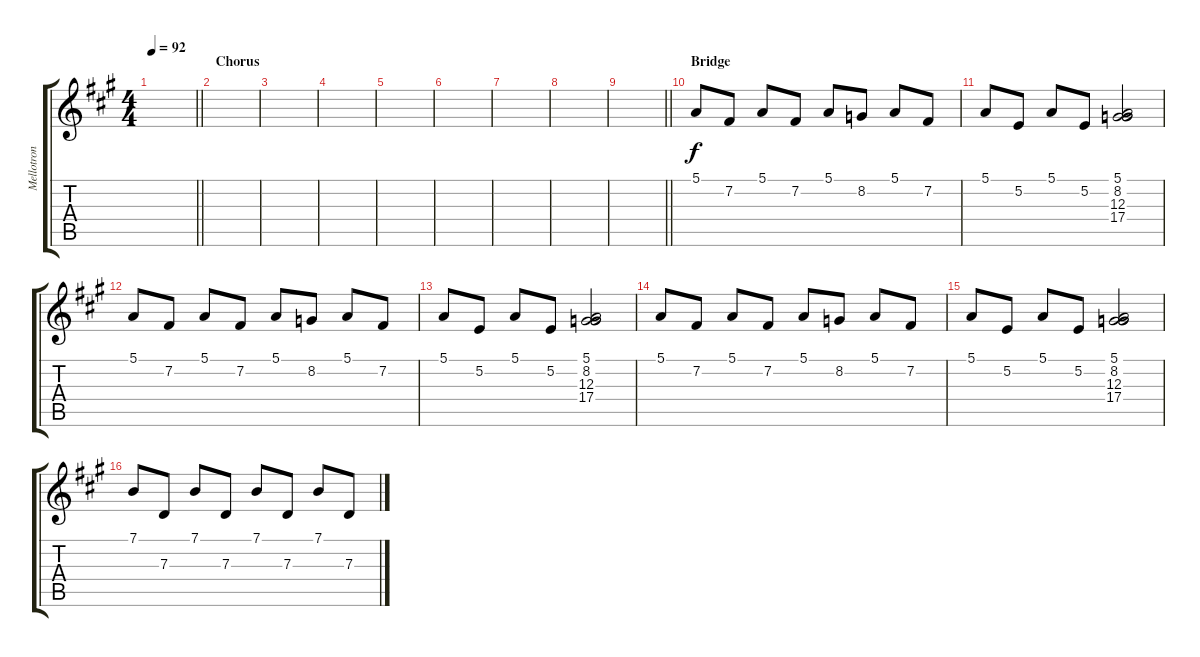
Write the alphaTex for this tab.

\track ("Mellotron" "Mellotron") {instrument flute}
\staff {score tabs}
\tuning (E4 B3 G3 D3 A2 E2) {hide}
\ts (4 4)
\tempo 92
\clef g2
\barLineRight lightlight
\ks a
|
\section ("" "Chorus")
|
|
|
|
|
|
|
\barLineRight lightlight
|
\section ("" "Bridge")
5.1.8 7.2.8 5.1.8 7.2.8 5.1.8 8.2.8 5.1.8 7.2.8 |
5.1.8 5.2.8 5.1.8 5.2.8 (5.1 8.2 12.3 17.4).2 |
5.1.8 7.2.8 5.1.8 7.2.8 5.1.8 8.2.8 5.1.8 7.2.8 |
5.1.8 5.2.8 5.1.8 5.2.8 (5.1 8.2 12.3 17.4).2 |
5.1.8 7.2.8 5.1.8 7.2.8 5.1.8 8.2.8 5.1.8 7.2.8 |
5.1.8 5.2.8 5.1.8 5.2.8 (5.1 8.2 12.3 17.4).2 |
7.1.8 7.3.8 7.1.8 7.3.8 7.1.8 7.3.8 7.1.8 7.3.8
